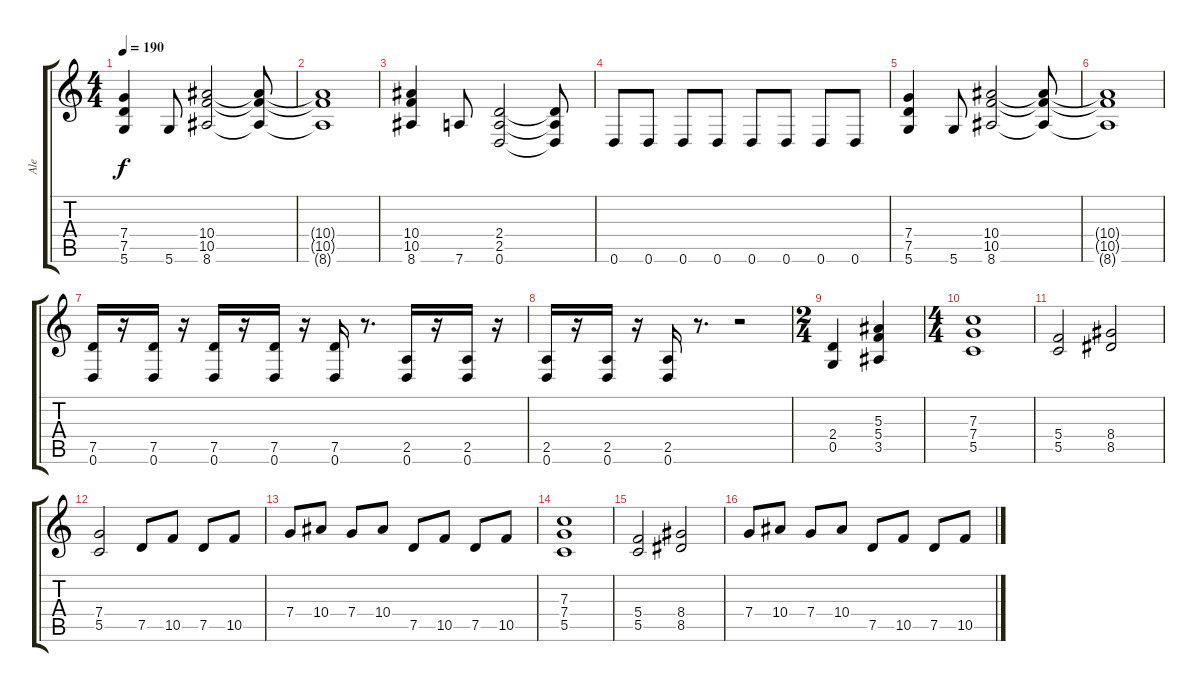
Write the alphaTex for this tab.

\track ("Ale" "Ale") {instrument overdrivenguitar}
\staff {score tabs}
\tuning (D4 A3 F3 C3 G2 D2) {hide}
\ts (4 4)
\tempo 190
\clef g2
\ks c
(7.4 7.5 5.6).4{dy f} 5.6.8 (10.4 10.5 8.6).2 (10.4{t} 10.5{t} 8.6{t}).8 |
(10.4{t} 10.5{t} 8.6{t}).1 |
(10.4 10.5 8.6).4 7.6.8 (2.4 2.5 0.6).2 (2.4{t} 2.5{t} 0.6{t}).8 |
0.6.8 0.6.8 0.6.8 0.6.8 0.6.8 0.6.8 0.6.8 0.6.8 |
(7.4 7.5 5.6).4 5.6.8 (10.4 10.5 8.6).2 (10.4{t} 10.5{t} 8.6{t}).8 |
(10.4{t} 10.5{t} 8.6{t}).1 |
(7.5 0.6).16 r.16 (7.5 0.6).16 r.16 (7.5 0.6).16 r.16 (7.5 0.6).16 r.16 (7.5 0.6).16 r.8{d} (2.5 0.6).16 r.16 (2.5 0.6).16 r.16 |
(2.5 0.6).16 r.16 (2.5 0.6).16 r.16 (2.5 0.6).16 r.8{d} r.2 |
\ts (2 4)
(2.4 0.5).4 (5.3 5.4 3.5).4 |
\ts (4 4)
(7.3 7.4 5.5).1 |
(5.4 5.5).2 (8.4 8.5).2 |
(7.4 5.5).2 7.5.8 10.5.8 7.5.8 10.5.8 |
7.4.8 10.4.8 7.4.8 10.4.8 7.5.8 10.5.8 7.5.8 10.5.8 |
(7.3 7.4 5.5).1 |
(5.4 5.5).2 (8.4 8.5).2 |
7.4.8 10.4.8 7.4.8 10.4.8 7.5.8 10.5.8 7.5.8 10.5.8
